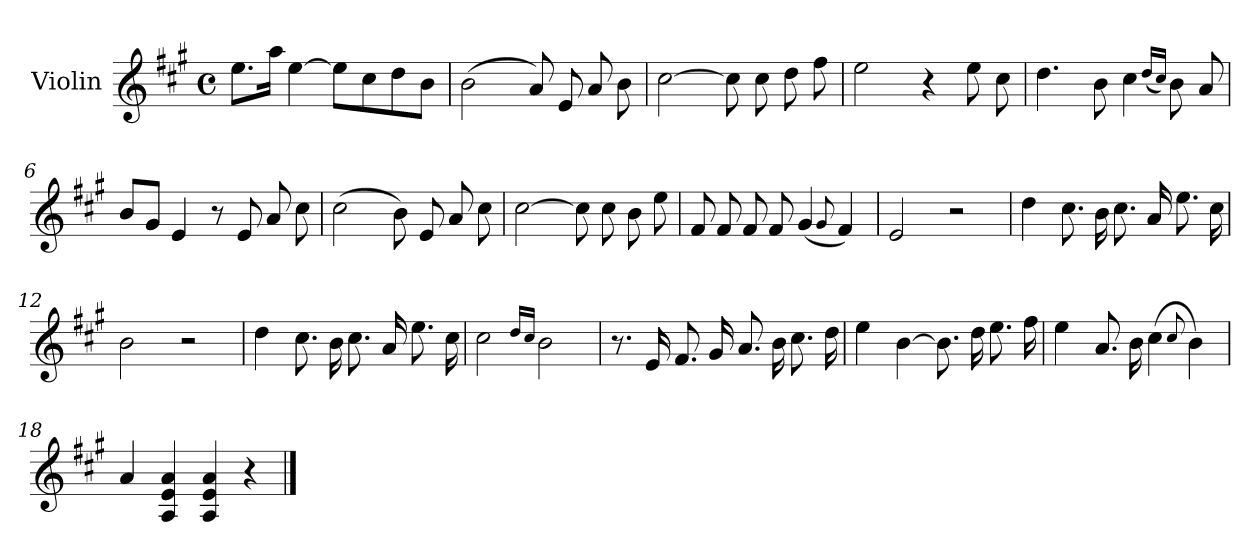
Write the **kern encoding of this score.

**kern
*part1
*staff1
*I"Violin
*I'Vln.
*clefG2
*k[f#c#g#]
*M4/4
*met(c)
=1
8.ee\L
16aa\Jk
[4ee\
8ee\L]
8cc#\
8dd\
8b\J
=2
(>2b\
8a/)
8e/
8a/
8b\
=3
[2cc#\
8cc#\]
8cc#\
8dd\
8ff#\
=4
2ee\
4r
8ee\
8cc#\
=5
4.dd\
8b\
4cc#\
(<16qqdd/LL
16qqcc#/JJ)
8b\
8a/
!!LO:LB:g=z
=6
8b/L
8g#/J
4e/
8r
8e/
8a/
8cc#\
=7
(>2cc#\
8b\)
8e/
8a/
8cc#\
=8
[2cc#\
8cc#\]
8cc#\
8b\
8ee\
=9
8f#/
8f#/
8f#/
8f#/
(<4g#/
8qqg#/
4f#/)
=10
2e/
2r
!!LO:LB:g=z
=11
4dd\
8.cc#\
16b\
8.cc#\
16a/
8.ee\
16cc#\
=12
2b\
2r
=13
4dd\
8.cc#\
16b\
8.cc#\
16a/
8.ee\
16cc#\
=14
2cc#\
16qqdd/LL
16qqcc#/JJ
2b\
=15
8.r
16e/
8.f#/
16g#/
8.a/
16b\
8.cc#\
16dd\
!!LO:LB:g=z
=16
4ee\
[4b\
8.b\]
16dd\
8.ee\
16ff#\
=17
4ee\
8.a/
16b\
(>4cc#\
8qqcc#/
4b\)
=18
4a/
4A/ 4e/ 4a/
4A/ 4e/ 4a/
4r
==
*-
